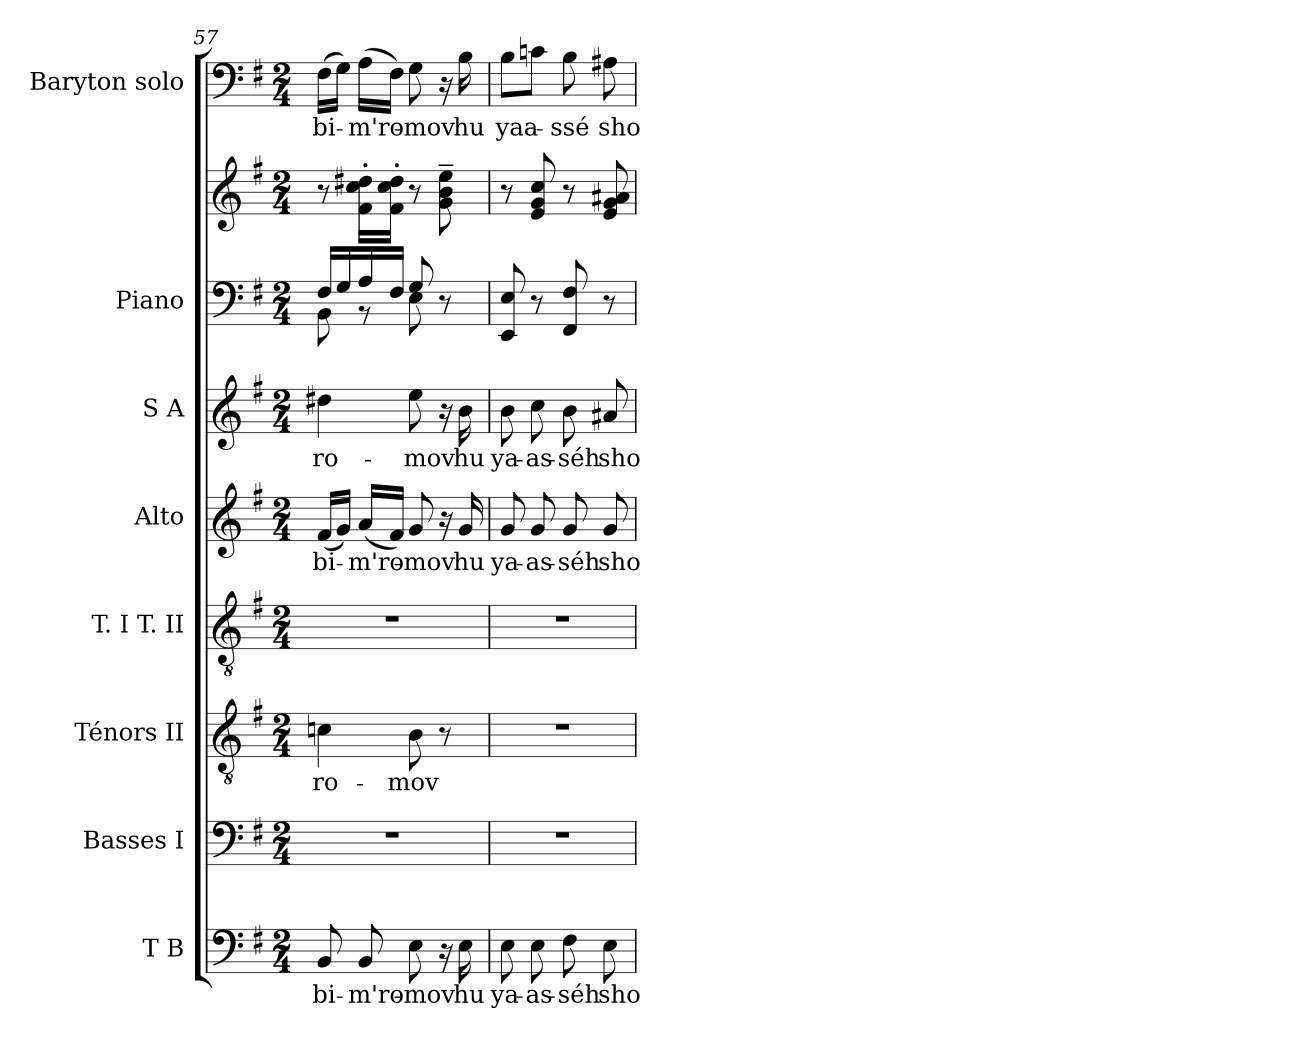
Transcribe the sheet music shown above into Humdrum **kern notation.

**kern	**text	**kern	**kern	**text	**kern	**kern	**text	**kern	**text	**kern	**kern	**kern	**text
*part8	*part8	*part7	*part6	*part6	*part5	*part4	*part4	*part3	*part3	*part2	*part2	*part1	*part1
*staff9	*staff9	*staff8	*staff7	*staff7	*staff6	*staff5	*staff5	*staff4	*staff4	*staff3	*staff2	*staff1	*staff1
*I"T B	*	*I"Basses I	*I"Ténors II	*	*I"T. I T. II	*I"Alto	*	*I"S A	*	*I"Piano	*	*I"Baryton solo	*
*I'B. 2	*	*I'B. 1	*I'T. 2	*	*I'T. 1	*I'A.	*	*I'S.	*	*I'P.	*	*I'Bar.	*
*clefF4	*	*clefF4	*clefGv2	*	*clefGv2	*clefG2	*	*clefG2	*	*clefF4	*clefG2	*clefF4	*
*	*	*	*ITrd7c12	*	*ITrd7c12	*	*	*	*	*	*	*	*
*k[f#]	*	*k[f#]	*k[f#]	*	*k[f#]	*k[f#]	*	*k[f#]	*	*k[f#]	*k[f#]	*k[f#]	*
*e:	*	*e:	*e:	*	*e:	*e:	*	*e:	*	*e:	*e:	*e:	*
*M2/4	*	*M2/4	*M2/4	*	*M2/4	*M2/4	*	*M2/4	*	*M2/4	*M2/4	*M2/4	*
=57	=57	=57	=57	=57	=57	=57	=57	=57	=57	=57	=57	=57	=57
!	!LO:LY:b:color=#000000	!LO:N:vis=1	!	!	!	!	!	!	!	!	!	!	!
!	!	!	!	!LO:LY:b:color=#000000	!LO:N:vis=1	!	!	!	!	!	!	!	!
!	!	!	!	!	!	!	!LO:LY:b:color=#000000	!	!	!	!	!	!
!	!	!	!	!	!	!	!	!	!LO:LY:b:color=#000000	!	!	!	!
*	*	*	*	*	*	*	*	*	*	*^	*	*	*
!	!	!	!	!	!	!	!	!	!	!	!	!	!	!LO:LY:b:color=#000000
8BBi/	bi-	2r	4Cni\	-ro-	2r	(16f#i/LL	bi-	4dd#Xi\	-ro-	16F#i/LL	8BBi\	8r	(16F#i\LL	bi-
.	.	.	.	.	.	16gi/JJ)	.	.	.	16Gi/	.	.	16Gi\JJ)	.
!	!LO:LY:b:color=#000000	!	!	!	!	!	!	!	!	!	!	!	!	!
!	!	!	!	!	!	!	!LO:LY:b:color=#000000	!	!	!	!	!	!	!
!	!	!	!	!	!	!	!	!	!	!	!	!	!	!LO:LY:b:color=#000000
8BBi/	-m'ro-	.	.	.	.	(16ai/LL	-m'ro-	.	.	16Ai/	8r	16f#i\' 16cci' 16dd#Xi'LL	(16Ai\LL	-m'ro-
.	.	.	.	.	.	16f#i/JJ)	.	.	.	16F#i/JJ	.	16f#i\' 16cci' 16dd#i'JJ	16F#i\JJ)	.
!	!LO:LY:b:color=#000000	!	!	!	!	!	!	!	!	!	!	!	!	!
!	!	!	!	!LO:LY:b:color=#000000	!	!	!	!	!	!	!	!	!	!
!	!	!	!	!	!	!	!LO:LY:b:color=#000000	!	!	!	!	!	!	!
!	!	!	!	!	!	!	!	!	!LO:LY:b:color=#000000	!	!	!	!	!
!	!	!	!	!	!	!	!	!	!	!	!	!	!	!LO:LY:b:color=#000000
8Ei\	-mov	.	8BBi\	-mov	.	8gi/	-mov	8eei\	-mov	8Gi/	8Ei\	8r	8Gi\	-mov
16r	.	.	8r	.	.	16r	.	16r	.	8r	8ryy	8gi\~ 8bi~ 8eei~	16r	.
!	!LO:LY:b:color=#000000	!	!	!	!	!	!	!	!	!	!	!	!	!
!	!	!	!	!	!	!	!LO:LY:b:color=#000000	!	!	!	!	!	!	!
!	!	!	!	!	!	!	!	!	!LO:LY:b:color=#000000	!	!	!	!	!
!	!	!	!	!	!	!	!	!	!	!	!	!	!	!LO:LY:b:color=#000000
16Ei\	hu	.	.	.	.	16gi/	hu	16bi\	hu	.	.	.	16Bi\	hu
*	*	*	*	*	*	*	*	*	*	*v	*v	*	*	*
=58	=58	=58	=58	=58	=58	=58	=58	=58	=58	=58	=58	=58	=58
!	!LO:LY:b:color=#000000	!LO:N:vis=1	!LO:N:vis=1	!	!LO:N:vis=1	!	!	!	!	!	!	!	!
!	!	!	!	!	!	!	!LO:LY:b:color=#000000	!	!	!	!	!	!
!	!	!	!	!	!	!	!	!	!LO:LY:b:color=#000000	!	!	!	!
!	!	!	!	!	!	!	!	!	!	!	!	!	!LO:LY:b:color=#000000
8Ei\	ya-	2r	2r	.	2r	8gi/	ya-	8bi\	ya-	8EEi/ 8Ei	8r	8Bi\L	yaa-
!	!LO:LY:b:color=#000000	!	!	!	!	!	!	!	!	!	!	!	!
!	!	!	!	!	!	!	!LO:LY:b:color=#000000	!	!	!	!	!	!
!	!	!	!	!	!	!	!	!	!LO:LY:b:color=#000000	!	!	!	!
8Ei\	-as-	.	.	.	.	8gi/	-as-	8cci\	-as-	8r	8ei/ 8gi 8cci	8cni\J	.
!	!LO:LY:b:color=#000000	!	!	!	!	!	!	!	!	!	!	!	!
!	!	!	!	!	!	!	!LO:LY:b:color=#000000	!	!	!	!	!	!
!	!	!	!	!	!	!	!	!	!LO:LY:b:color=#000000	!	!	!	!
!	!	!	!	!	!	!	!	!	!	!	!	!	!LO:LY:b:color=#000000
8F#i\	-séh	.	.	.	.	8gi/	-séh	8bi\	-séh	8FF#i/ 8F#i	8r	8Bi\	-ssé
!	!LO:LY:b:color=#000000	!	!	!	!	!	!	!	!	!	!	!	!
!	!	!	!	!	!	!	!LO:LY:b:color=#000000	!	!	!	!	!	!
!	!	!	!	!	!	!	!	!	!LO:LY:b:color=#000000	!	!	!	!
!	!	!	!	!	!	!	!	!	!	!	!	!	!LO:LY:b:color=#000000
8Ei\	sho-	.	.	.	.	8gi/	sho-	8a#Xi/	sho-	8r	8ei/ 8gi 8a#Xi	8A#Xi\	sho-
=	=	=	=	=	=	=	=	=	=	=	=	=	=
*-	*-	*-	*-	*-	*-	*-	*-	*-	*-	*-	*-	*-	*-
